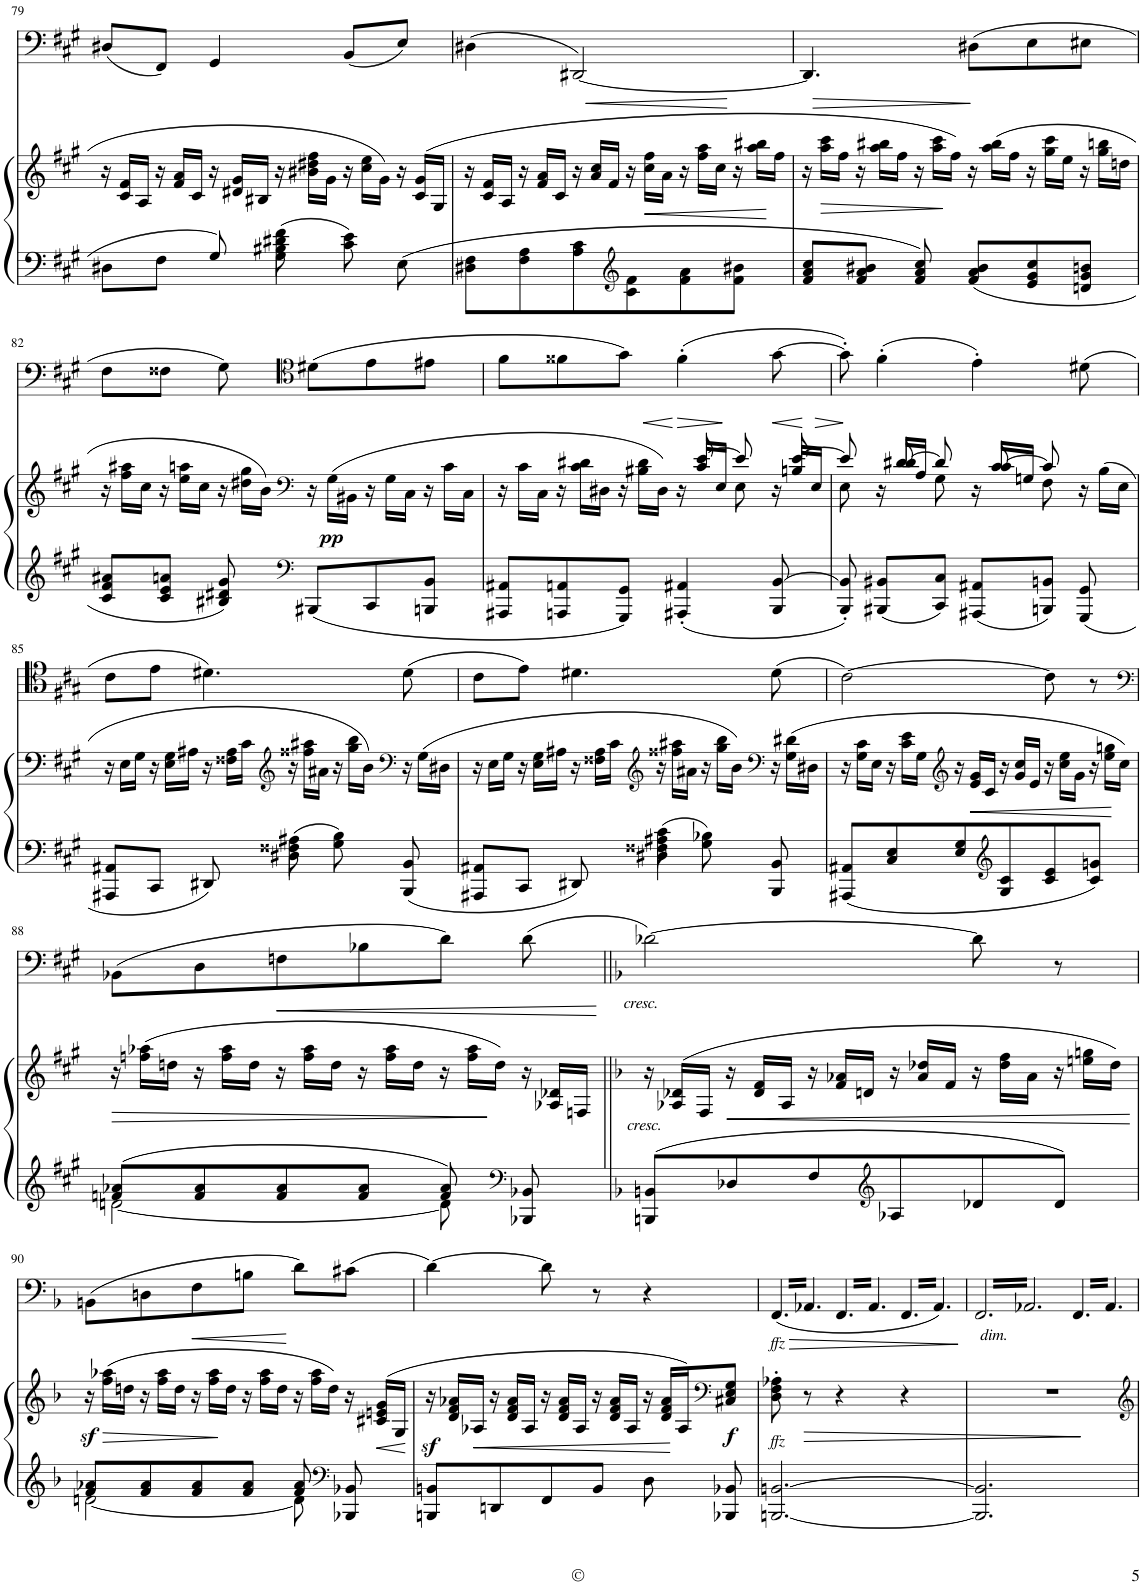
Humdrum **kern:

**kern	**kern	**dynam	**kern	**dynam
*part2	*part2	*part2	*part1	*part1
*staff3	*staff2	*staff2/3	*staff1	*staff1
*	*	*	*I"Cello	*
!!LO:PB:g=z
*clefF4	*clefG2	*	*clefF4	*
*k[f#c#g#]	*k[f#c#g#]	*	*k[f#c#g#]	*
*M3/4	*M3/4	*	*M3/4	*
=79	=79	=79	=79	=79
*^	*	*	*	*
*	*	*Xtuplet	*	*	*
8D#X\L	4.ryy	24r	.	(<8D#X/L	.
.	.	24c#/ 24f#/LL	.	.	.
.	.	24A/JJ	.	.	.
8F#\J	.	24r	.	8FF#/J)	.
.	.	24f#/ 24a/LL	.	.	.
.	.	24c#/JJ	.	.	.
8G#/	.	24r	.	4GG#/	.
.	.	24d#X/ 24g#/LL	.	.	.
.	.	24B#X/JJ	.	.	.
4G#\	8B#X\ 8d#X\ 8f#\	24r	.	.	.
.	.	24b#X\ 24dd#X\ 24ff#\LL	.	.	.
.	.	24g#\JJ	.	.	.
.	8c#\ 8e\	24r	.	(<8BB/L	.
.	.	24cc#\ 24ee\LL	.	.	.
.	.	24g#\JJ	.	.	.
8E\	8ryy	24r	.	8E/J)	.
.	.	(>24c#/ 24g#/LL	.	.	.
.	.	24G#/JJ	.	.	.
*v	*v	*	*	*	*
=80	=80	=80	=80	=80
8D#X\ 8F#\L	24r	.	(>4D#X\	.
.	24c#/ 24f#/LL	.	.	.
.	24A/JJ	.	.	.
8F#\ 8A\	24r	.	.	.
.	24f#/ 24a/LL	.	.	.
.	24c#/JJ	.	.	.
!	!	!	!	!LO:HP:b
8A\ 8c#\	24r	.	[2DD#X/)	<
.	24a/ 24cc#/LL	.	.	.
.	24f#/JJ	.	.	.
*clefG2	*	*	*	*
8c#\ 8f#\	24r	.	.	.
!	!	!LO:HP:b	!	!
.	24cc#\ 24ff#\LL	<	.	.
.	24a\JJ	.	.	.
8f#\ 8a\	24r	.	.	.
.	24ff#\ 24aa\LL	.	.	.
.	24cc#\JJ	.	.	.
8f#\ 8b#X\J	24r	.	.	.
.	24aa\ 24bb#X\LL	.	.	.
.	24ff#\JJ	.	.	.
=81	=81	=81	=81	=81
!	!	!	!	!LO:HP:b
8f#/ 8a/ 8cc#/L	24r	.	4.DD#/]	>
!	!	!LO:HP:b	!	!
.	24aa\ 24ccc#\LL	>	.	.
.	24ff#\JJ	.	.	.
8f#/ 8a/ 8b#X/J	24r	.	.	.
.	24aa\ 24bb#X\LL	.	.	.
.	24ff#\JJ	.	.	.
8f#/ 8a/ 8cc#/	24r	.	.	.
.	24aa\ 24ccc#\LL	.	.	.
.	24ff#\JJ)	[	.	.
8f#/ 8a/ 8b#/L	24r	.	(>8D#X\L	[
.	(>24aa\ 24bb#\LL	.	.	.
.	24ff#\JJ	.	.	.
8e/ 8g#/ 8cc#/	24r	.	8E\	.
.	24gg#\ 24ccc#\LL	.	.	.
.	24ee\JJ	.	.	.
8dn/ 8g#/ 8bn/J	24r	.	8E#X\J	.
.	24gg#\ 24bbn\LL	.	.	.
.	24ddn\JJ	.	.	.
!!LO:LB:g=z
=82	=82	=82	=82	=82
8c#/ 8f#/ 8a#X/L	24r	.	8F#\L	.
.	24ff#\ 24aa#X\LL	.	.	.
.	24cc#\JJ	.	.	.
8c#/ 8e/ 8an/J	24r	.	8F##X\J	.
.	24ee\ 24aan\LL	.	.	.
.	24cc#\JJ	.	.	.
8B#X/ 8d#X/ 8g#/	24r	.	8G#\)	.
.	24dd#X\ 24gg#\LL	.	.	.
.	24b\JJ)	.	.	.
*clefF4	*clefF4	*	*clefC4	*
8BBB#X/L	24r	.	(8d#X\L	.
!	!	!LO:DY:b	!	!
.	(24G#\LL	pp	.	.
.	24BB#X\JJ	.	.	.
8CC#/	24r	.	8e\	.
.	24G#\LL	.	.	.
.	24C#\JJ	.	.	.
8BBBn/ 8BB/J	24r	.	8e#X\J	.
.	24c#\LL	.	.	.
.	24C#\JJ	.	.	.
=83	=83	=83	=83	=83
*	*^	*	*	*
8AAA#X/ 8AA#X/L	24r	4.ryy	.	8f#\L	.
.	24c#\LL	.	.	.	.
.	24C#\JJ	.	.	.	.
8AAAn/ 8AAn/	24r	.	.	8f##X\	.
.	24c#\ 24d#X\LL	.	.	.	.
.	24D#X\JJ	.	.	.	.
8GGG#/ 8GG#/J	24r	.	.	8g#\J)	.
.	24B#X\ 24d#\LL	.	.	.	.
.	24D#\JJ)	.	.	.	.
!	!	!	!	!	!LO:HP:b
4AAA#X/' 4AA#X/'	24r	24ryy	.	(4f##'\	<
.	24c#/LL	[12e/	.	.	.
.	24E/JJ	.	.	.	.
.	8E\	8e/]	.	.	.
!	!	!	!	!	!LO:HP:n=1:b
!	!	!	!	!	!LO:HP:n=1:b
8BBB/ [8BB/	24r	24ryy	.	[8g#\	] > >
.	24Bn/LL	[12e/	.	.	.
.	24E/JJ	.	.	.	.
*	*v	*v	*	*	*
.	.	.	.	[ ]
=84	=84	=84	=84	=84
*	*^	*	*	*
!	!	!	!	!	!LO:HP:b
8BBB/' 8BB/]'	8E\	8e/]	.	8g#'\])	<
8BBB#X/ 8BB#X/L	24r	24ryy	.	(4f#'\	.
.	24d#X/LL	[12d#/	.	.	.
.	24A/JJ	.	.	.	.
8CC#/ 8C#/J	8G#\	8d#/]	.	.	.
8AAA#X/ 8AA#X/L	24r	24ryy	.	4e'\)	]
.	24c#/LL	[12c#/	.	.	.
.	24Gn/JJ	.	.	.	.
8BBBn/ 8BBn/J	8F#\	8c#/]	.	.	.
8GGG#/ 8GG#/	24r	8ryy	.	(8d#X\	.
.	(>24B\LL	.	.	.	.
.	24E\JJ	.	.	.	.
*	*v	*v	*	*	*
!!LO:LB:g=z
=85	=85	=85	=85	=85
*^	*	*	*	*
8AAA#X/ 8AA#X/L	4.ryy	24r	.	8c#\L	.
.	.	24E\LL	.	.	.
.	.	24G#\JJ	.	.	.
8CC#/J	.	24r	.	8e\J	.
.	.	24E\ 24G#\LL	.	.	.
.	.	24A#X\JJ	.	.	.
8DD#X/	.	24r	.	4.d#X\)	.
.	.	24F##X\ 24A#\LL	.	.	.
.	.	24c#\JJ	.	.	.
*	*	*clefG2	*	*	*
4D#X\	8F##X\ 8A#X\	24r	.	.	.
.	.	24ff##X\ 24aa#X\LL	.	.	.
.	.	24a#X\JJ	.	.	.
.	8G#\ 8B\	24r	.	.	.
.	.	24gg#\ 24bb\LL	.	.	.
.	.	24b\JJ)	.	.	.
*	*	*clefF4	*	*	*
8BBB/ 8BB/	8ryy	24r	.	(>8d#\	.
.	.	(>24G#\LL	.	.	.
.	.	24D#X\JJ	.	.	.
=86	=86	=86	=86	=86	=86
8AAA#X/ 8AA#X/L	4.ryy	24r	.	8c#\L	.
.	.	24E\LL	.	.	.
.	.	24G#\JJ	.	.	.
8CC#/J	.	24r	.	8e\J)	.
.	.	24E\ 24G#\LL	.	.	.
.	.	24A#X\JJ	.	.	.
8DD#X/	.	24r	.	4.d#X\	.
.	.	24F##X\ 24A#\LL	.	.	.
.	.	24c#\JJ	.	.	.
*	*	*clefG2	*	*	*
4D#X\ 4F##X\	8A#X\ 8c#\	24r	.	.	.
.	.	24ff##X\ 24aa#X\LL	.	.	.
.	.	24a#X\JJ	.	.	.
.	8G#\ 8B-X\	24r	.	.	.
.	.	24gg#\ 24bb\LL	.	.	.
.	.	24b\JJ)	.	.	.
*	*	*clefF4	*	*	*
8BBB/ 8BB/	8ryy	24r	.	(>8d#\	.
.	.	(>24G#\ 24d#X\LL	.	.	.
.	.	24D#X\JJ	.	.	.
*v	*v	*	*	*	*
=87	=87	=87	=87	=87
8AAA#X/ 8AA#X/L	24r	.	[2c#\)	.
.	24G#\ 24c#\LL	.	.	.
.	24E\JJ	.	.	.
8C#/ 8E/	24r	.	.	.
.	24c#\ 24e\LL	.	.	.
.	24G#\JJ	.	.	.
*	*clefG2	*	*	*
8E/ 8G#/	24r	.	.	.
!	!	!LO:HP:b	!	!
.	24e/ 24g#/LL	<	.	.
.	24c#/JJ	.	.	.
*clefG2	*	*	*	*
8G#/ 8c#/	24r	.	.	.
.	24g#/ 24cc#/LL	.	.	.
.	24e/JJ	.	.	.
8c#/ 8e/	24r	.	8c#\]	.
.	24cc#\ 24ee\LL	.	.	.
.	24g#\JJ	.	.	.
8c#/ 8gn/J	24r	.	8r	.
.	24ee\ 24ggn\LL	.	.	.
.	24cc#\JJ)	]	.	.
!!LO:LB:g=z
=88	=88	=88	=88	=88
*	*	*	*clefF4	*
*^	*	*	*	*
!	!	!	!LO:HP:b	!	!
8fn/ 8a-X/L	[2dn\	24r	>	(8BB-X\L	.
.	.	(>24ffn\ 24aa-X\LL	.	.	.
.	.	24ddn\JJ	.	.	.
8f/ 8a-/	.	24r	.	8D\	.
.	.	24ff\ 24aa-\LL	.	.	.
.	.	24dd\JJ	.	.	.
!	!	!	!	!	!LO:HP:b
8f/ 8a-/	.	24r	.	8Fn\	<
.	.	24ff\ 24aa-\LL	.	.	.
.	.	24dd\JJ	.	.	.
8f/ 8a-/J	.	24r	.	8B-X\	.
.	.	24ff\ 24aa-\LL	.	.	.
.	.	24dd\JJ	.	.	.
8f/ 8a-/	8d\]	24r	.	8d\J)	.
.	.	24ff\ 24aa-\LL	.	.	.
.	.	24dd\JJ)	[	.	.
*clefF4	*	*	*	*	*
8BBB-X/ 8BB-X/	8ryy	24r	.	(8d\	.
.	.	24A-X/ 24d-X/LL	.	.	.
.	.	24Fn/JJ	.	.	.
*v	*v	*	*	*	*
.	.	.	.	[
=89||	=89||	=89||	=89||	=89||
*k[b-]	*k[b-]	*	*k[b-]	*
*F:	*F:	*	*F:	*
!	!	!	!LO:TX:b:i:t=cresc.	!
!	!LO:TX:b:i:t=cresc.	!	!	!
8BBBn/ 8BBn/L	24r	.	[2d-X\)	.
.	(>24A-X/ 24d-X/LL	.	.	.
.	24F/JJ	.	.	.
!	!	!LO:HP:b	!	!
8D-X/	24r	<	.	.
.	24d-/ 24f/LL	.	.	.
.	24A-/JJ	.	.	.
8F/	24r	.	.	.
.	24f/ 24a-X/LL	.	.	.
.	24dn/JJ	.	.	.
*clefG2	*	*	*	*
8A-X/	24r	.	.	.
.	24a-/ 24dd-X/LL	.	.	.
.	24f/JJ	.	.	.
8d-X/	24r	.	8d-\]	.
.	24dd-\ 24ff\LL	.	.	.
.	24a-\JJ	.	.	.
8d-/J	24r	.	8r	.
.	24een\ 24ggn\LL	.	.	.
.	24dd-\JJ)	.	.	.
.	.	]	.	.
!!LO:LB:g=z
=90	=90	=90	=90	=90
*^	*	*	*	*
!	!	!	!LO:DY:b	!	!
8f/ 8a-X/L	[2dn\	24r	sf	(>8BBn\L	.
!	!	!	!LO:HP:b	!	!
.	.	(>24ff\ 24aa-X\LL	>	.	.
.	.	24ddn\JJ	.	.	.
8f/ 8a-/	.	24r	.	8Dn\	.
.	.	24ff\ 24aa-\LL	.	.	.
.	.	24dd\JJ	.	.	.
!	!	!	!	!	!LO:HP:b
8f/ 8a-/	.	24r	.	8F\	<
.	.	24ff\ 24aa-\LL	.	.	.
.	.	24dd\JJ	[	.	.
8f/ 8a-/J	.	24r	.	8Bn\J	.
.	.	24ff\ 24aa-\LL	.	.	.
.	.	24dd\JJ	.	.	.
8f/ 8a-/	8d\]	24r	.	8d\L)	[
.	.	24ff\ 24aa-\LL	.	.	.
.	.	24dd\JJ)	.	.	.
*clefF4	*	*	*	*	*
8BBB-X/ 8BB-X/	8ryy	24r	.	(>8c#X\J	.
!	!	!	!LO:HP:b	!	!
.	.	(>24c#X/ 24en/ 24g/LL	<	.	.
.	.	24G/JJ	.	.	.
*v	*v	*	*	*	*
.	.	]	.	.
=91	=91	=91	=91	=91
!	!	!LO:DY:b	!	!
8BBBn/ 8BBn/L	24r	sf	[4d\)	.
.	24d/ 24f/ 24a-X/LL	.	.	.
!	!	!LO:HP:b	!	!
.	24A-X/JJ	<	.	.
8DDn/	24r	.	.	.
.	24d/ 24f/ 24a-/LL	.	.	.
.	24A-/JJ	.	.	.
8FF/	24r	.	8d\]	.
.	24d/ 24f/ 24a-/LL	.	.	.
.	24A-/JJ	.	.	.
8BB/J	24r	.	8r	.
.	24d/ 24f/ 24a-/LL	.	.	.
.	24A-/JJ	.	.	.
8D\	24r	.	4r	.
.	24d/ 24f/ 24a-/LL	.	.	.
.	24A-/J)	[	.	.
*	*clefF4	*	*	*
!	!	!LO:DY:b	!	!
8BBB-X/ 8BB-X/	8C#X/ 8E/ 8G/J	f	.	.
=92	=92	=92	=92	=92
*	*	*	*Xtuplet	*
!	!	!LO:DY:b	!	!LO:DY:b
*	*	*	*tremolo	*
[2.BBBn/ [2.BBn/	8D\' 8F\' 8A-X\'	other-dynamics	(16FF/LL	other-dynamics
.	.	.	16AA-X/	.
.	8r	.	16FF/	.
.	.	.	16AA-X/JJ	.
.	4r	.	16FF/LL	.
.	.	.	16AA-/	.
.	.	.	16FF/	.
.	.	.	16AA-/JJ	.
.	4r	.	16FF/LL	.
.	.	.	16AA-/)	.
.	.	.	16FF/	.
.	.	.	16AA-/)JJ	.
.	.	[	.	[
=93	=93	=93	=93	=93
!	!	!	!LO:TX:b:i:t=dim.	!
2.BBB/] 2.BB/]	2.r	.	16FF/LL	.
.	.	.	16AA-X/	.
.	.	.	16FF/	.
.	.	.	16AA-X/	.
.	.	.	16FF/	.
.	.	.	16AA-X/	.
.	.	.	16FF/	.
.	.	.	16AA-X/JJ	.
.	.	.	16FF/LL	.
.	.	.	16AA-/	.
.	.	.	16FF/	.
.	.	.	16AA-/JJ	.
*	*	*	*Xtremolo	*
.	.	.	.	.
.	.	.	.	.
=	=	=	=	=
*-	*-	*-	*-	*-
